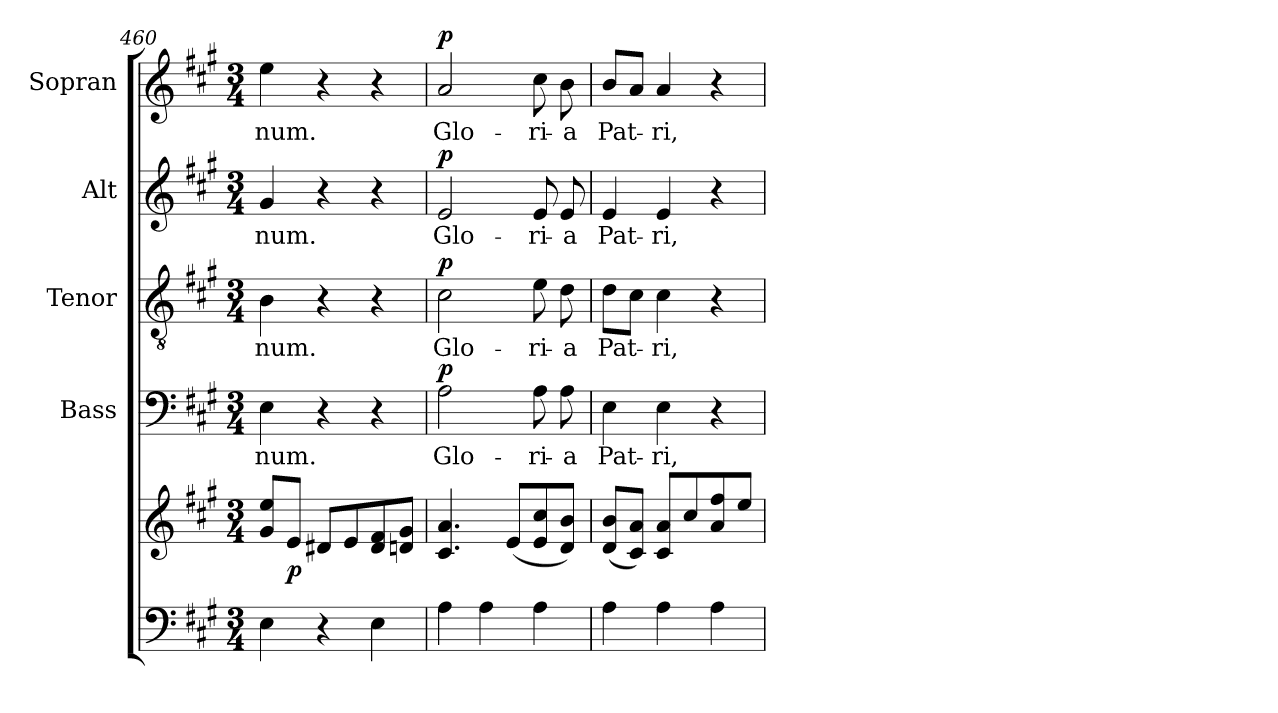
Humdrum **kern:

**kern	**kern	**dynam	**kern	**text	**dynam	**kern	**text	**dynam	**kern	**text	**dynam	**kern	**text	**dynam
*part5	*part5	*part5	*part4	*part4	*part4	*part3	*part3	*part3	*part2	*part2	*part2	*part1	*part1	*part1
*staff6	*staff5	*staff5/6	*staff4	*staff4	*staff4	*staff3	*staff3	*staff3	*staff2	*staff2	*staff2	*staff1	*staff1	*staff1
*	*	*	*I"Bass	*	*	*I"Tenor	*	*	*I"Alt	*	*	*I"Sopran	*	*
*	*	*	*I'B.	*	*	*I'T.	*	*	*I'A.	*	*	*I'S.	*	*
*clefF4	*clefG2	*	*clefF4	*	*	*clefGv2	*	*	*clefG2	*	*	*clefG2	*	*
*k[f#c#g#]	*k[f#c#g#]	*	*k[f#c#g#]	*	*	*k[f#c#g#]	*	*	*k[f#c#g#]	*	*	*k[f#c#g#]	*	*
*A:	*A:	*	*A:	*	*	*A:	*	*	*A:	*	*	*A:	*	*
*M3/4	*M3/4	*	*M3/4	*	*	*M3/4	*	*	*M3/4	*	*	*M3/4	*	*
=460	=460	=460	=460	=460	=460	=460	=460	=460	=460	=460	=460	=460	=460	=460
!	!	!	!	!LO:LY:b	!	!	!LO:LY:b	!	!	!LO:LY:b	!	!	!LO:LY:b	!
4E\	8g#/ 8ee/L	.	4E\	-num.	.	4B\	-num.	.	4g#/	-num.	.	4ee\	-num.	.
!	!	!LO:DY:b	!	!	!	!	!	!	!	!	!	!	!	!
.	8e/J	p	.	.	.	.	.	.	.	.	.	.	.	.
4r	8d#X/L	.	4r	.	.	4r	.	.	4r	.	.	4r	.	.
.	8e/	.	.	.	.	.	.	.	.	.	.	.	.	.
4E\	8d#/ 8f#/	.	4r	.	.	4r	.	.	4r	.	.	4r	.	.
.	8dn/ 8g#/J	.	.	.	.	.	.	.	.	.	.	.	.	.
=461	=461	=461	=461	=461	=461	=461	=461	=461	=461	=461	=461	=461	=461	=461
!	!	!	!	!LO:LY:b	!LO:DY:a	!	!LO:LY:b	!LO:DY:a	!	!LO:LY:b	!LO:DY:a	!	!LO:LY:b	!LO:DY:a
4A\	4.c#/ 4.a/	.	2A\	Glo-	p	2c#\	Glo-	p	2e/	Glo-	p	2a/	Glo-	p
4A\	.	.	.	.	.	.	.	.	.	.	.	.	.	.
.	(<8e/L	.	.	.	.	.	.	.	.	.	.	.	.	.
!	!	!	!	!LO:LY:b	!	!	!LO:LY:b	!	!	!LO:LY:b	!	!	!LO:LY:b	!
4A\	8e/ 8cc#/	.	8A\	-ri-	.	8e\	-ri-	.	8e/	-ri-	.	8cc#\	-ri-	.
!	!	!	!	!LO:LY:b	!	!	!LO:LY:b	!	!	!LO:LY:b	!	!	!LO:LY:b	!
.	8d/ 8b/J)	.	8A\	-a	.	8d\	-a	.	8e/	-a	.	8b\	-a	.
!!LO:PB:g=z
=462	=462	=462	=462	=462	=462	=462	=462	=462	=462	=462	=462	=462	=462	=462
!	!	!	!	!LO:LY:b	!	!	!LO:LY:b	!	!	!LO:LY:b	!	!	!LO:LY:b	!
4A\	(<8d/ 8b/L	.	4E\	Pat-	.	8d\L	Pat-	.	4e/	Pat-	.	8b/L	Pat-	.
.	8c#/ 8a/J)	.	.	.	.	8c#\J	.	.	.	.	.	8a/J	.	.
!	!	!	!	!LO:LY:b	!	!	!LO:LY:b	!	!	!LO:LY:b	!	!	!LO:LY:b	!
4A\	8c#/ 8a/L	.	4E\	-ri,	.	4c#\	-ri,	.	4e/	-ri,	.	4a/	-ri,	.
.	8cc#/	.	.	.	.	.	.	.	.	.	.	.	.	.
4A\	8a/ 8ff#/	.	4r	.	.	4r	.	.	4r	.	.	4r	.	.
.	8ee/J	.	.	.	.	.	.	.	.	.	.	.	.	.
=	=	=	=	=	=	=	=	=	=	=	=	=	=	=
*-	*-	*-	*-	*-	*-	*-	*-	*-	*-	*-	*-	*-	*-	*-
